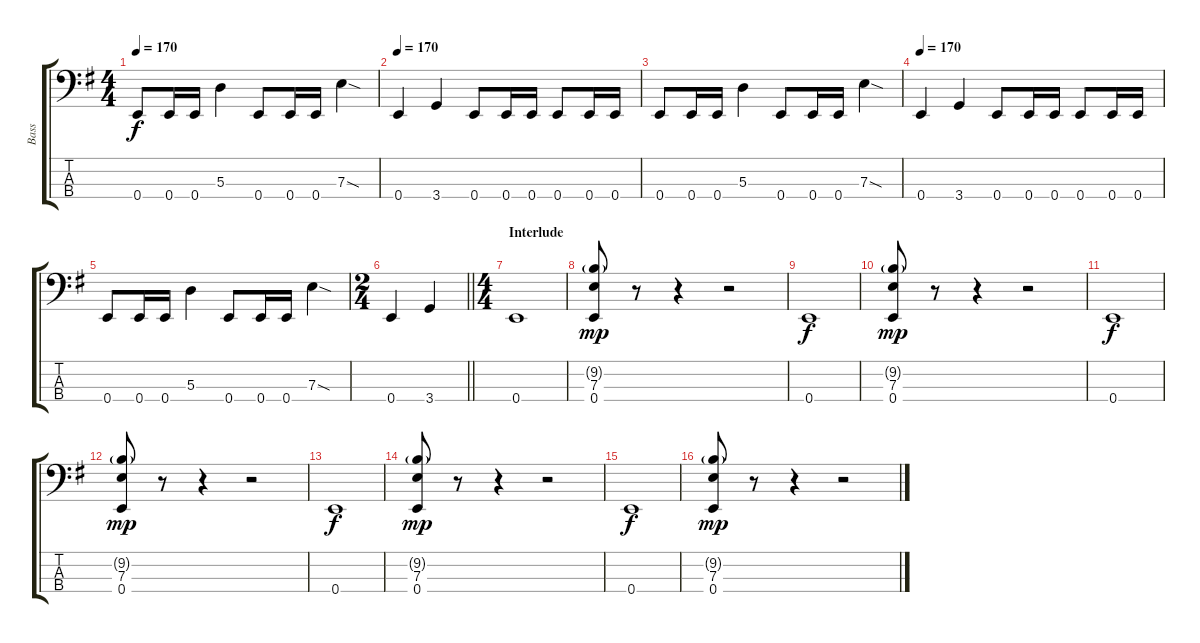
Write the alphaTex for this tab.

\track ("Bass" "Bass") {instrument electricbasspick}
\staff {score tabs}
\tuning (G2 D2 A1 E1) {hide}
\ts (4 4)
\tempo 170
\clef f4
\ks g
0.4.8{dy f} 0.4.16 0.4.16 5.3.4 0.4.8 0.4.16 0.4.16 7.3{sod}.4 |
\tempo 170
0.4.4 3.4.4 0.4.8 0.4.16 0.4.16 0.4.8 0.4.16 0.4.16 |
0.4.8 0.4.16 0.4.16 5.3.4 0.4.8 0.4.16 0.4.16 7.3{sod}.4 |
\tempo 170
0.4.4 3.4.4 0.4.8 0.4.16 0.4.16 0.4.8 0.4.16 0.4.16 |
0.4.8 0.4.16 0.4.16 5.3.4 0.4.8 0.4.16 0.4.16 7.3{sod}.4 |
\ts (2 4)
\barLineRight lightlight
0.4.4 3.4.4 |
\ts (4 4)
\section ("" "Interlude")
0.4.1 |
(9.2{g} 7.3 0.4).8{dy mp} r.8 r.4 r.2 |
0.4.1{dy f} |
(9.2{g} 7.3 0.4).8{dy mp} r.8 r.4 r.2 |
0.4.1{dy f} |
(9.2{g} 7.3 0.4).8{dy mp} r.8 r.4 r.2 |
0.4.1{dy f} |
(9.2{g} 7.3 0.4).8{dy mp} r.8 r.4 r.2 |
0.4.1{dy f} |
(9.2{g} 7.3 0.4).8{dy mp} r.8 r.4 r.2
